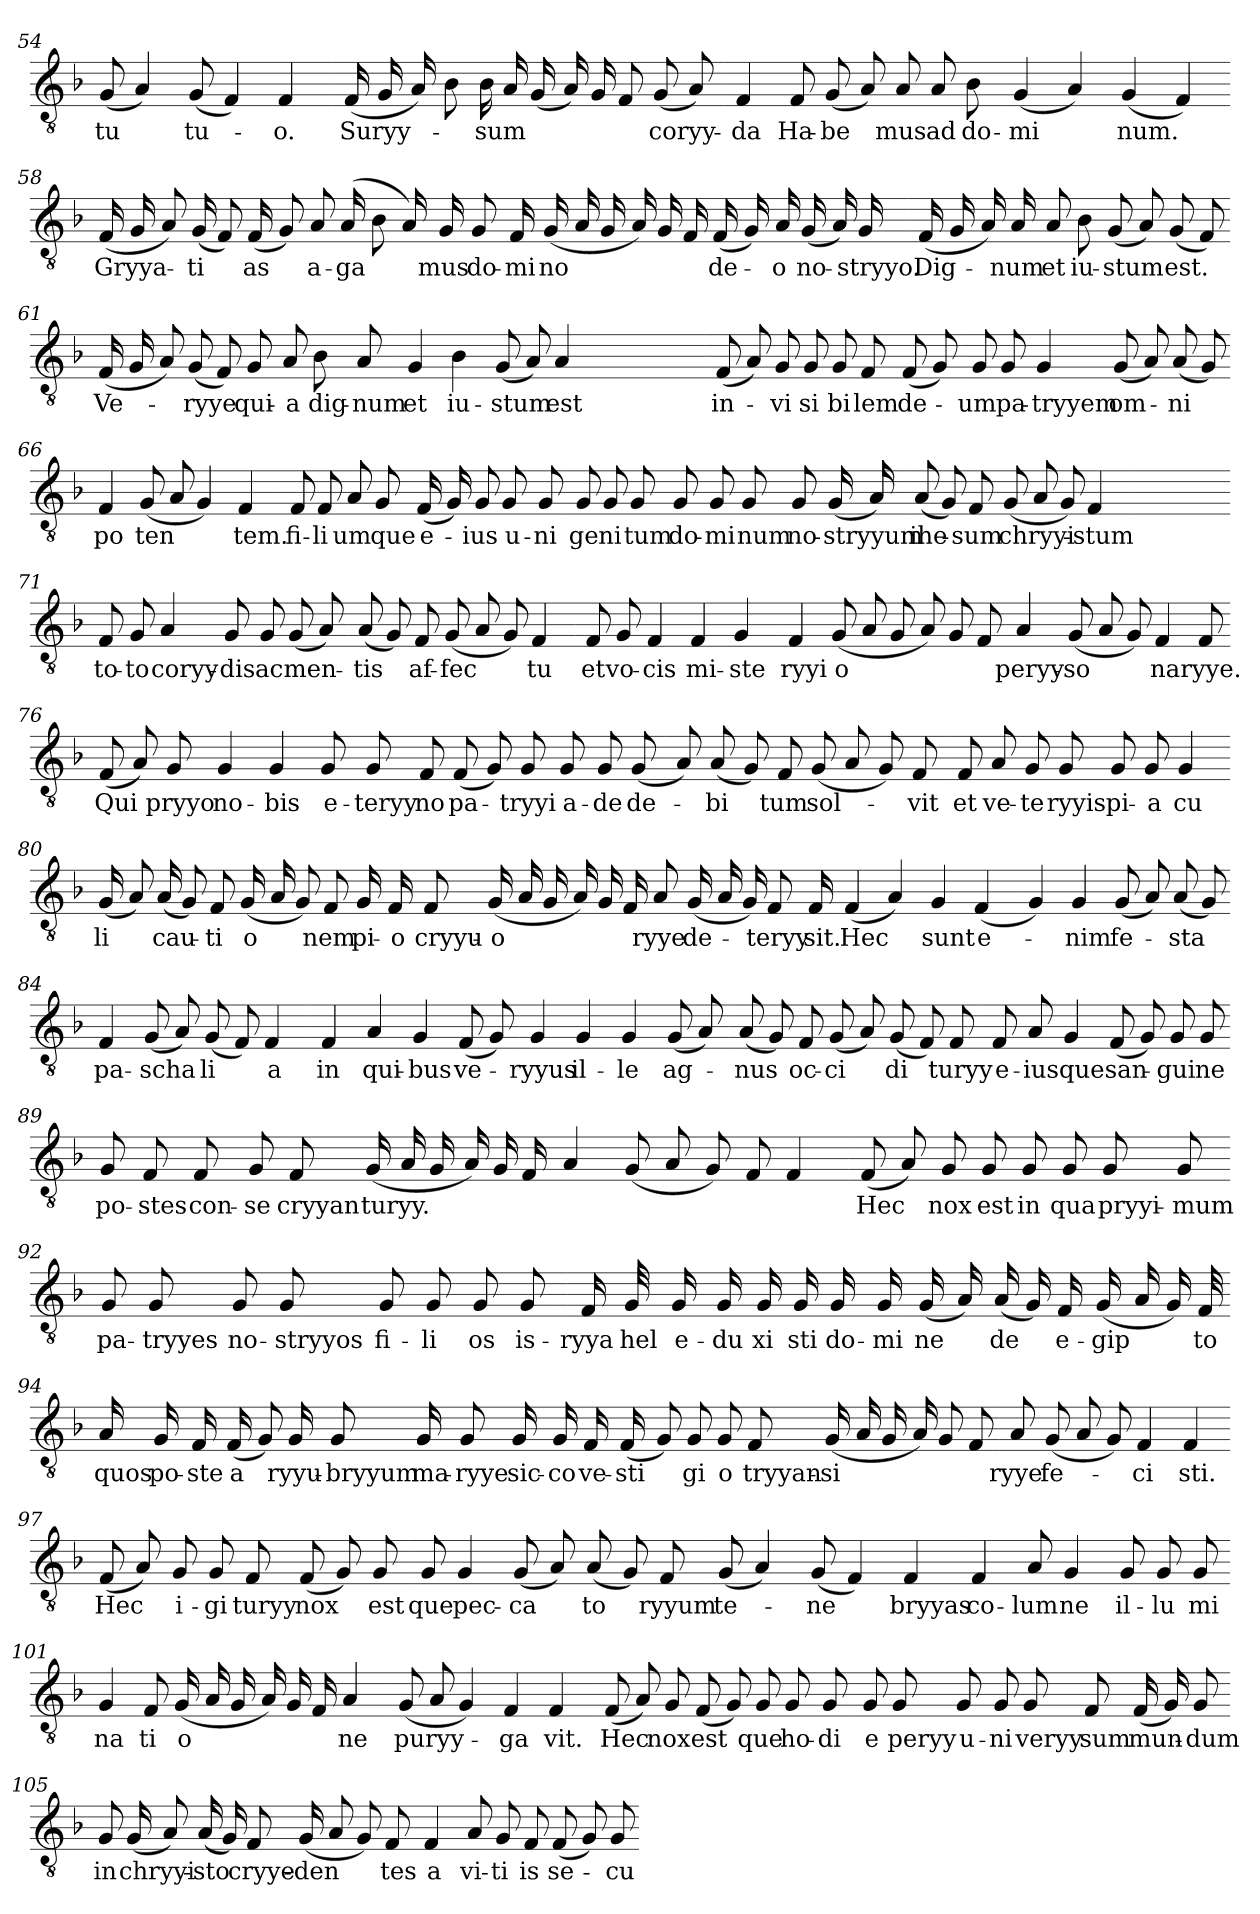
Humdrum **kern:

**kern	**text
*part1	*part1
*staff1	*staff1
*clefGv2	*
*k[b-]	*
=54	=54
(8G	-tu
4A)	.
(8G	tu-
4F)	.
4F	-o.
=55-	=55-
(16F	Suryy-
16G	.
16A)	.
8B-	.
16B-	-sum
16A	.
(16G	.
16A)	.
16G	.
8F	.
(8G	coryy-
8A)	.
=56-	=56-
4F	-da
8F	Ha-
(8G	be
8A)	.
8A	-mus
8A	ad
8B-	do-
=57-	=57-
(4G	mi
4A)	.
(4G	-num.
4F)	.
=58-	=58-
(16F	Gryya-
16G	.
8A)	.
(16G	ti
8F)	.
(16F	-as
8G)	.
8A	a-
(16A	ga
8B-	.
16A)	.
=59-	=59-
16G	-mus
8G	do-
16F	mi
(16G	-no
16A	.
16G	.
16A)	.
16G	.
16F	.
(16F	de-
16G)	.
16A	-o
(16G	no-
16A)	.
16G	-stryyo.
=60-	=60-
(16F	Dig-
16G	.
16A)	.
16A	-num
8A	et
8B-	iu-
(8G	-stum
8A)	.
(8G	est.
8F)	.
=61-	=61-
(16F	Ve-
16G	.
8A)	.
(8G	-ryye
8F)	.
8G	qui-
8A	-a
8B-	dig-
8A	-num
=62-	=62-
4G	et
4B-	iu-
(8G	-stum
8A)	.
4A	est
=63-	=63-
1ryy	.
=64-	=64-
(8F	in-
8A)	.
8G	vi
8G	si
8G	bi
8F	-lem
(8F	de-
8G)	.
=65-	=65-
8G	-um
8G	pa-
4G	-tryyem
(8G	om-
8A)	.
(8A	ni
8G)	.
=66-	=66-
4F	po
(8G	ten
8A	.
4G)	.
4F	-tem.
=67-	=67-
8F	fi-
8F	li
8A	um
8G	-que
(16F	e-
16G)	.
8G	-ius
8G	u-
8G	ni
=68-	=68-
8G	ge
8G	ni
8G	-tum
8G	do-
8G	mi
8G	-num
8G	no-
(16G	-stryyum
16A)	.
=69-	=69-
(8A	ihe-
8G)	.
8F	-sum
(8G	chryyi-
8A	.
8G)	.
4F	-stum
=70-	=70-
1ryy	.
=71-	=71-
8F	to-
8G	-to
4A	coryy-
8G	-dis
8G	ac
(8G	men-
8A)	.
=72-	=72-
(8A	-tis
8G)	.
8F	af-
(8G	fec
8A	.
8G)	.
4F	-tu
=73-	=73-
8F	et
8G	vo-
4F	-cis
4F	mi-
4G	ste
=74-	=74-
4F	ryyi
(8G	-o
8A	.
8G	.
8A)	.
8G	.
8F	.
=75-	=75-
4A	peryy-
(8G	so
8A	.
8G)	.
4F	na
8F	-ryye.
=76-	=76-
(8F	Qui
8A)	.
8G	pryyo
4G	no-
4G	-bis
8G	e-
=77-	=77-
8G	teryy
8F	-no
(8F	pa-
8G)	.
8G	-tryyi
8G	a-
8G	-de
(8G	de-
=78-	=78-
8A)	.
(8A	bi
8G)	.
8F	-tum
(8G	sol-
8A	.
8G)	.
8F	-vit
=79-	=79-
8F	et
8A	ve-
8G	te
8G	-ryyis
8G	pi-
8G	a
4G	cu
=80-	=80-
(16G	-li
8A)	.
(16A	cau-
8G)	.
8F	ti
(16G	o
16A	.
8G)	.
8F	-nem
16G	pi-
16F	-o
=81-	=81-
8F	cryyu-
(16G	o
16A	.
16G	.
16A)	.
16G	.
16F	.
8A	-ryye
(16G	de-
16A	.
16G)	.
8F	teryy
16F	-sit.
=82-	=82-
(4F	Hec
4A)	.
4G	sunt
(4F	e-
=83-	=83-
4G)	.
4G	-nim
(8G	fe-
8A)	.
(8A	-sta
8G)	.
=84-	=84-
4F	pa-
(8G	scha
8A)	.
(8G	li
8F)	.
4F	-a
=85-	=85-
4F	in
4A	qui-
4G	-bus
(8F	ve-
8G)	.
=86-	=86-
4G	-ryyus
4G	il-
4G	-le
(8G	ag-
8A)	.
=87-	=87-
(8A	-nus
8G)	.
8F	oc-
(8G	ci
8A)	.
(8G	di
8F)	.
8F	-turyy
=88-	=88-
8F	e-
8A	ius
4G	-que
(8F	san-
8G)	.
8G	gui
8G	-ne
=89-	=89-
8G	po-
8F	-stes
8F	con-
8G	se
8F	cryyan
(16G	-turyy.
16A	.
16G	.
16A)	.
16G	.
16F	.
=90-	=90-
4A	.
(8G	.
8A	.
8G)	.
8F	.
4F	.
=91-	=91-
(8F	Hec
8A)	.
8G	nox
8G	est
8G	in
8G	qua
8G	pryyi-
8G	-mum
=92-	=92-
8G	pa-
8G	-tryyes
8G	no-
8G	-stryyos
8G	fi-
8G	li
8G	-os
8G	is-
=93-	=93-
16F	ryya
32G	-hel
16G	e-
16G	du
16G	xi
16G	-sti
16G	do-
16G	mi
(16G	-ne
16A)	.
(16A	de
16G)	.
16F	e-
(16G	gip
16A	.
16G)	.
32F	-to
=94-	=94-
16A	quos
16G	po-
16F	ste
(16F	-a
8G)	.
16G	ryyu-
8G	-bryyum
16G	ma-
8G	-ryye
16G	sic-
16G	-co
16F	ve-
(16F	sti
=95-	=95-
8G)	.
8G	gi
8G	-o
8F	tryyan-
(16G	si
16A	.
16G	.
16A)	.
8G	.
8F	.
=96-	=96-
8A	-ryye
(8G	fe-
8A	.
8G)	.
4F	ci
4F	-sti.
=97-	=97-
(8F	Hec
8A)	.
8G	i-
8G	gi
8F	-turyy
(8F	nox
8G)	.
8G	est
=98-	=98-
8G	que
4G	pec-
(8G	ca
8A)	.
(8A	to
8G)	.
8F	-ryyum
=99-	=99-
(8G	te-
4A)	.
(8G	ne
4F)	.
4F	-bryyas
=100-	=100-
4F	co-
8A	lum
4G	-ne
8G	il-
8G	lu
8G	mi
=101-	=101-
4G	na
8F	ti
(16G	o
16A	.
16G	.
16A)	.
16G	.
16F	.
4A	-ne
=102-	=102-
(8G	puryy-
8A	.
4G)	.
4F	ga
4F	-vit.
=103-	=103-
(8F	Hec
8A)	.
8G	nox
(8F	est
8G)	.
8G	que
8G	ho-
8G	di
=104-	=104-
8G	-e
8G	peryy
8G	u-
8G	ni
8G	veryy
8F	-sum
(16F	mun-
16G)	.
8G	-dum
=105-	=105-
8G	in
(16G	chryyi-
8A)	.
(16A	-sto
16G)	.
8F	cryye-
(16G	den
8A	.
8G)	.
8F	-tes
=106-	=106-
4F	a
8A	vi-
8G	ti
8F	-is
(8F	se-
8G)	.
8G	cu
=-	=-
*-	*-
